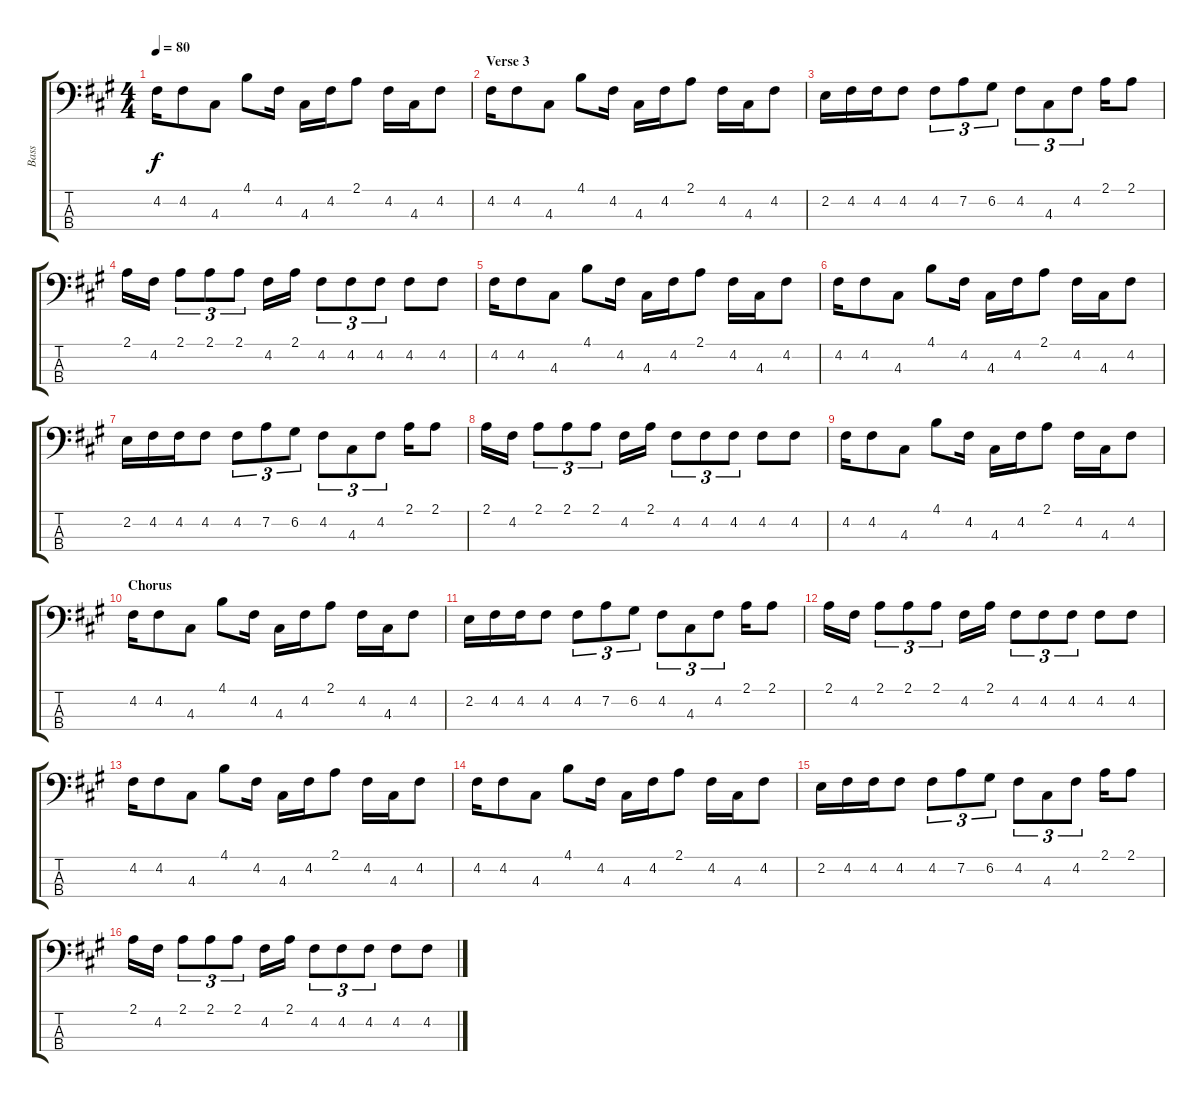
\track ("Bass" "Bass") {instrument electricbassfinger}
\staff {score tabs}
\tuning (G2 D2 A1 E1) {hide}
\ts (4 4)
\tempo 80
\clef f4
\ks a
4.2.16{dy f} 4.2.8 4.3.8 4.1.8 4.2.16 4.3.16 4.2.16 2.1.8 4.2.16 4.3.16 4.2.8 |
\section ("" "Verse 3")
4.2.16 4.2.8 4.3.8 4.1.8 4.2.16 4.3.16 4.2.16 2.1.8 4.2.16 4.3.16 4.2.8 |
2.2.16 4.2.16 4.2.16 4.2.8 4.2.8{tu (3 2)} 7.2.8{tu (3 2)} 6.2.8{tu (3 2)} 4.2.8{tu (3 2)} 4.3.8{tu (3 2)} 4.2.8{tu (3 2)} 2.1.16 2.1.8 |
2.1.16 4.2.16 2.1.8{tu (3 2)} 2.1.8{tu (3 2)} 2.1.8{tu (3 2)} 4.2.16 2.1.16 4.2.8{tu (3 2)} 4.2.8{tu (3 2)} 4.2.8{tu (3 2)} 4.2.8 4.2.8 |
4.2.16 4.2.8 4.3.8 4.1.8 4.2.16 4.3.16 4.2.16 2.1.8 4.2.16 4.3.16 4.2.8 |
4.2.16 4.2.8 4.3.8 4.1.8 4.2.16 4.3.16 4.2.16 2.1.8 4.2.16 4.3.16 4.2.8 |
2.2.16 4.2.16 4.2.16 4.2.8 4.2.8{tu (3 2)} 7.2.8{tu (3 2)} 6.2.8{tu (3 2)} 4.2.8{tu (3 2)} 4.3.8{tu (3 2)} 4.2.8{tu (3 2)} 2.1.16 2.1.8 |
2.1.16 4.2.16 2.1.8{tu (3 2)} 2.1.8{tu (3 2)} 2.1.8{tu (3 2)} 4.2.16 2.1.16 4.2.8{tu (3 2)} 4.2.8{tu (3 2)} 4.2.8{tu (3 2)} 4.2.8 4.2.8 |
4.2.16 4.2.8 4.3.8 4.1.8 4.2.16 4.3.16 4.2.16 2.1.8 4.2.16 4.3.16 4.2.8 |
\section ("" "Chorus")
4.2.16 4.2.8 4.3.8 4.1.8 4.2.16 4.3.16 4.2.16 2.1.8 4.2.16 4.3.16 4.2.8 |
2.2.16 4.2.16 4.2.16 4.2.8 4.2.8{tu (3 2)} 7.2.8{tu (3 2)} 6.2.8{tu (3 2)} 4.2.8{tu (3 2)} 4.3.8{tu (3 2)} 4.2.8{tu (3 2)} 2.1.16 2.1.8 |
2.1.16 4.2.16 2.1.8{tu (3 2)} 2.1.8{tu (3 2)} 2.1.8{tu (3 2)} 4.2.16 2.1.16 4.2.8{tu (3 2)} 4.2.8{tu (3 2)} 4.2.8{tu (3 2)} 4.2.8 4.2.8 |
4.2.16 4.2.8 4.3.8 4.1.8 4.2.16 4.3.16 4.2.16 2.1.8 4.2.16 4.3.16 4.2.8 |
4.2.16 4.2.8 4.3.8 4.1.8 4.2.16 4.3.16 4.2.16 2.1.8 4.2.16 4.3.16 4.2.8 |
2.2.16 4.2.16 4.2.16 4.2.8 4.2.8{tu (3 2)} 7.2.8{tu (3 2)} 6.2.8{tu (3 2)} 4.2.8{tu (3 2)} 4.3.8{tu (3 2)} 4.2.8{tu (3 2)} 2.1.16 2.1.8 |
2.1.16 4.2.16 2.1.8{tu (3 2)} 2.1.8{tu (3 2)} 2.1.8{tu (3 2)} 4.2.16 2.1.16 4.2.8{tu (3 2)} 4.2.8{tu (3 2)} 4.2.8{tu (3 2)} 4.2.8 4.2.8
